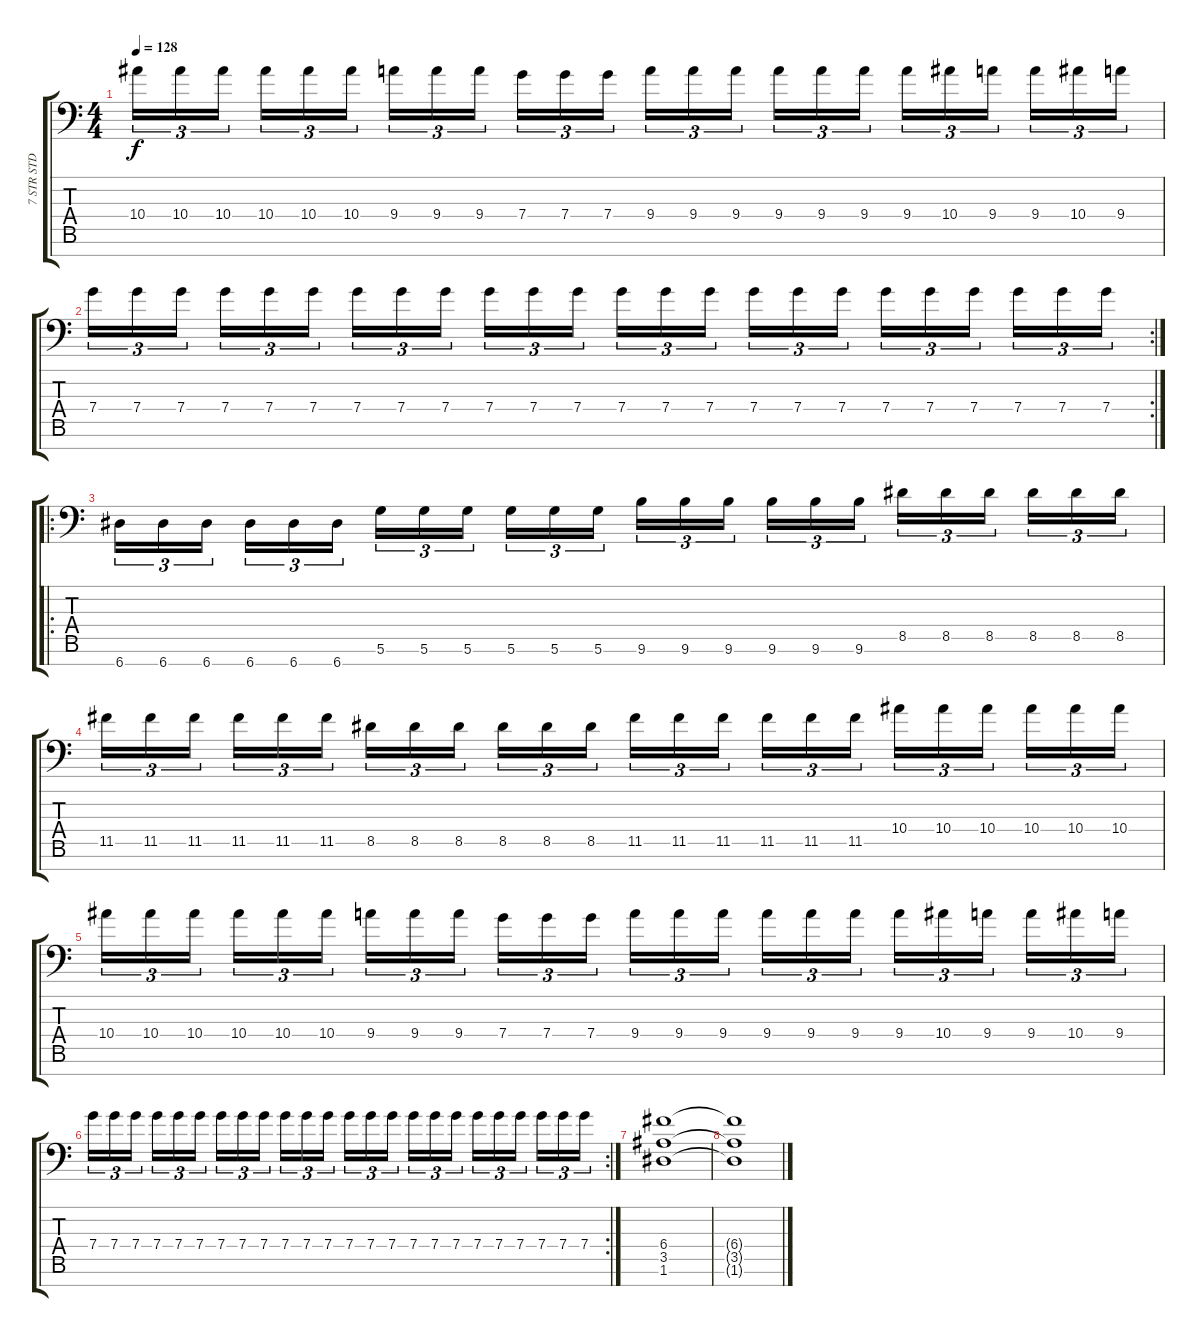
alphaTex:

\track ("7 STR STD A" "7 STR STD ") {instrument overdrivenguitar}
\staff {score tabs}
\tuning (D4 A3 F3 C3 G2 D2 A1) {hide}
\ts (4 4)
\tempo 128
\clef f4
\ks c
10.4.16{tu (3 2) dy f} 10.4.16{tu (3 2)} 10.4.16{tu (3 2) beam splitsecondary} 10.4.16{tu (3 2)} 10.4.16{tu (3 2)} 10.4.16{tu (3 2)} 9.4.16{tu (3 2)} 9.4.16{tu (3 2)} 9.4.16{tu (3 2) beam splitsecondary} 7.4.16{tu (3 2)} 7.4.16{tu (3 2)} 7.4.16{tu (3 2)} 9.4.16{tu (3 2)} 9.4.16{tu (3 2)} 9.4.16{tu (3 2) beam splitsecondary} 9.4.16{tu (3 2)} 9.4.16{tu (3 2)} 9.4.16{tu (3 2)} 9.4.16{tu (3 2)} 10.4.16{tu (3 2)} 9.4.16{tu (3 2) beam splitsecondary} 9.4.16{tu (3 2)} 10.4.16{tu (3 2)} 9.4.16{tu (3 2)} |
\rc 2
7.4.16{tu (3 2)} 7.4.16{tu (3 2)} 7.4.16{tu (3 2) beam splitsecondary} 7.4.16{tu (3 2)} 7.4.16{tu (3 2)} 7.4.16{tu (3 2)} 7.4.16{tu (3 2)} 7.4.16{tu (3 2)} 7.4.16{tu (3 2) beam splitsecondary} 7.4.16{tu (3 2)} 7.4.16{tu (3 2)} 7.4.16{tu (3 2)} 7.4.16{tu (3 2)} 7.4.16{tu (3 2)} 7.4.16{tu (3 2) beam splitsecondary} 7.4.16{tu (3 2)} 7.4.16{tu (3 2)} 7.4.16{tu (3 2)} 7.4.16{tu (3 2)} 7.4.16{tu (3 2)} 7.4.16{tu (3 2) beam splitsecondary} 7.4.16{tu (3 2)} 7.4.16{tu (3 2)} 7.4.16{tu (3 2)} |
\ro
6.7.16{tu (3 2)} 6.7.16{tu (3 2)} 6.7.16{tu (3 2) beam splitsecondary} 6.7.16{tu (3 2)} 6.7.16{tu (3 2)} 6.7.16{tu (3 2)} 5.6.16{tu (3 2)} 5.6.16{tu (3 2)} 5.6.16{tu (3 2) beam splitsecondary} 5.6.16{tu (3 2)} 5.6.16{tu (3 2)} 5.6.16{tu (3 2)} 9.6.16{tu (3 2)} 9.6.16{tu (3 2)} 9.6.16{tu (3 2) beam splitsecondary} 9.6.16{tu (3 2)} 9.6.16{tu (3 2)} 9.6.16{tu (3 2)} 8.5.16{tu (3 2)} 8.5.16{tu (3 2)} 8.5.16{tu (3 2) beam splitsecondary} 8.5.16{tu (3 2)} 8.5.16{tu (3 2)} 8.5.16{tu (3 2)} |
11.5.16{tu (3 2)} 11.5.16{tu (3 2)} 11.5.16{tu (3 2) beam splitsecondary} 11.5.16{tu (3 2)} 11.5.16{tu (3 2)} 11.5.16{tu (3 2)} 8.5.16{tu (3 2)} 8.5.16{tu (3 2)} 8.5.16{tu (3 2) beam splitsecondary} 8.5.16{tu (3 2)} 8.5.16{tu (3 2)} 8.5.16{tu (3 2)} 11.5.16{tu (3 2)} 11.5.16{tu (3 2)} 11.5.16{tu (3 2) beam splitsecondary} 11.5.16{tu (3 2)} 11.5.16{tu (3 2)} 11.5.16{tu (3 2)} 10.4.16{tu (3 2)} 10.4.16{tu (3 2)} 10.4.16{tu (3 2) beam splitsecondary} 10.4.16{tu (3 2)} 10.4.16{tu (3 2)} 10.4.16{tu (3 2)} |
10.4.16{tu (3 2)} 10.4.16{tu (3 2)} 10.4.16{tu (3 2) beam splitsecondary} 10.4.16{tu (3 2)} 10.4.16{tu (3 2)} 10.4.16{tu (3 2)} 9.4.16{tu (3 2)} 9.4.16{tu (3 2)} 9.4.16{tu (3 2) beam splitsecondary} 7.4.16{tu (3 2)} 7.4.16{tu (3 2)} 7.4.16{tu (3 2)} 9.4.16{tu (3 2)} 9.4.16{tu (3 2)} 9.4.16{tu (3 2) beam splitsecondary} 9.4.16{tu (3 2)} 9.4.16{tu (3 2)} 9.4.16{tu (3 2)} 9.4.16{tu (3 2)} 10.4.16{tu (3 2)} 9.4.16{tu (3 2) beam splitsecondary} 9.4.16{tu (3 2)} 10.4.16{tu (3 2)} 9.4.16{tu (3 2)} |
\rc 2
7.4.16{tu (3 2)} 7.4.16{tu (3 2)} 7.4.16{tu (3 2) beam splitsecondary} 7.4.16{tu (3 2)} 7.4.16{tu (3 2)} 7.4.16{tu (3 2)} 7.4.16{tu (3 2)} 7.4.16{tu (3 2)} 7.4.16{tu (3 2) beam splitsecondary} 7.4.16{tu (3 2)} 7.4.16{tu (3 2)} 7.4.16{tu (3 2)} 7.4.16{tu (3 2)} 7.4.16{tu (3 2)} 7.4.16{tu (3 2) beam splitsecondary} 7.4.16{tu (3 2)} 7.4.16{tu (3 2)} 7.4.16{tu (3 2)} 7.4.16{tu (3 2)} 7.4.16{tu (3 2)} 7.4.16{tu (3 2) beam splitsecondary} 7.4.16{tu (3 2)} 7.4.16{tu (3 2)} 7.4.16{tu (3 2)} |
(6.4 3.5 1.6).1 |
(6.4{t} 3.5{t} 1.6{t}).1
